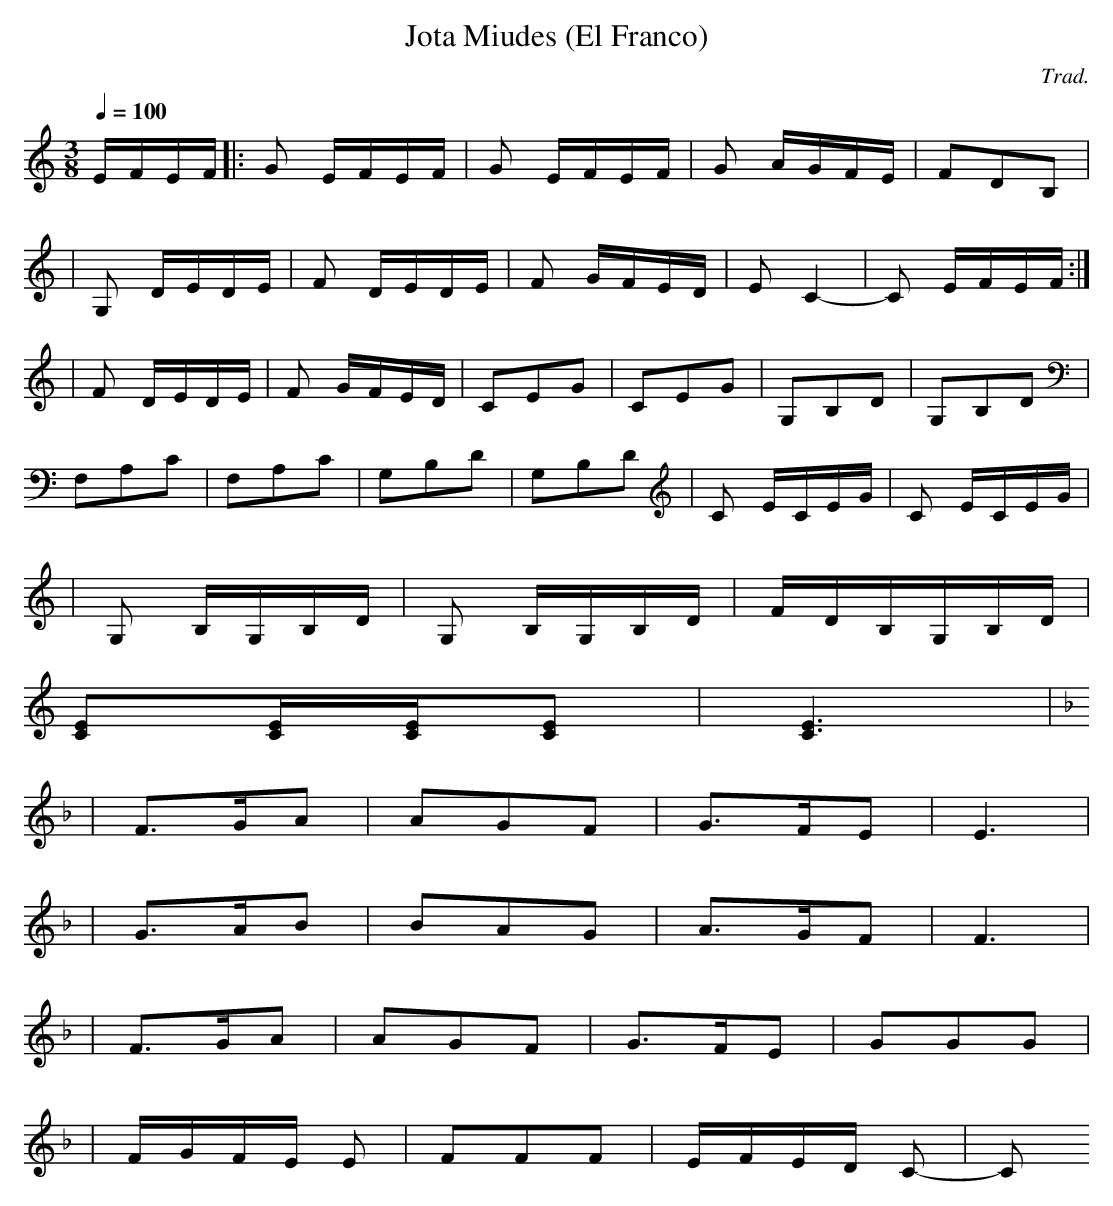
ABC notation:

X:1
T:Jota Miudes (El Franco)
C:Trad.
M:3/8
L:1/8
Q:1/4=100
K:C
E/F/E/F/|:G E/F/E/F/|G E/F/E/F/|G A/G/F/E/|FDB,|
|G, D/E/D/E/|F D/E/D/E/|F G/F/E/D/|E C2-|C E/F/E/F/:|
|F D/E/D/E/|F G/F/E/D/|CEG|CEG|G,B,D|G,B,D|
F,A,C|F,A,C|G,B,D|G,B,D|C E/C/E/G/|C E/C/E/G/|
|G, B,/G,/B,/D/|G, B,/G,/B,/D/|F/D/B,/G,/B,/D/|
[CE][C/E/][C/E/][CE]|[C3E3]|
K:F
|F3/2G/A|AGF|G3/2F/E|E3|
|G3/2A/B|BAG|A3/2G/F|F3|
|F3/2G/A|AGF|G3/2F/E|GGG|
|F/G/F/E/ E|FFF|E/F/E/D/ C-|C
